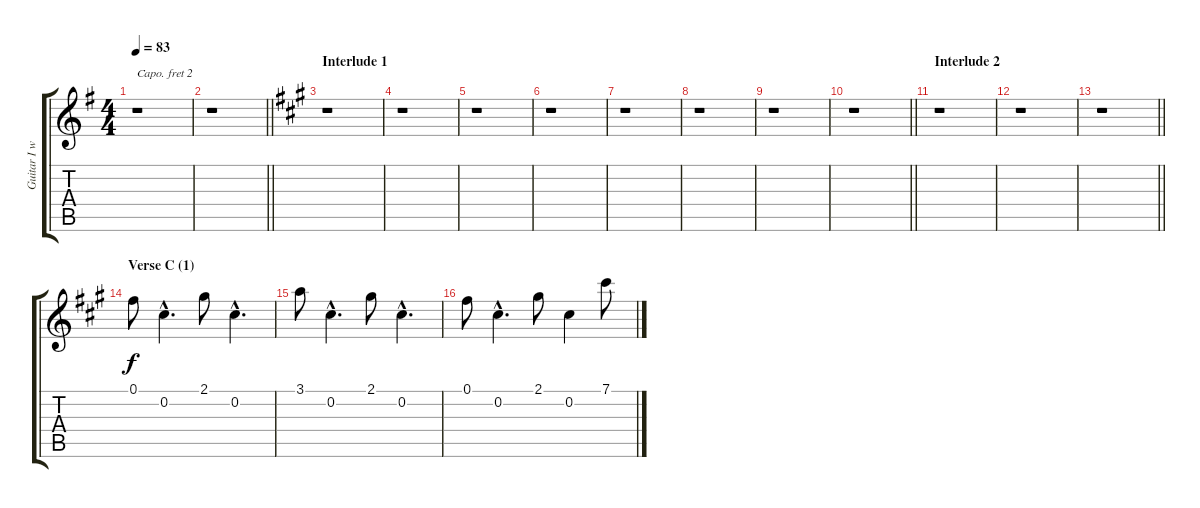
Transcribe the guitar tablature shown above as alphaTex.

\track ("Guitar I w/Capo" "Guitar I w") {instrument distortionguitar}
\staff {score tabs}
\capo 2
\tuning (E4 B3 G3 D3 A2 E2) {hide}
\ts (4 4)
\tempo 83
\clef g2
\ks eminor
r.1{dy f} |
\barLineRight lightlight
r.1 |
\section ("" "Interlude 1")
\ks f#minor
r.1 |
r.1 |
r.1 |
r.1 |
r.1 |
r.1 |
r.1 |
\barLineRight lightlight
r.1 |
\section ("" "Interlude 2")
r.1 |
r.1 |
\barLineRight lightlight
r.1 |
\section ("" "Verse C (1)")
0.1.8 0.2{hac}.4{d} 2.1.8 0.2{hac}.4{d} |
3.1.8 0.2{hac}.4{d} 2.1.8 0.2{hac}.4{d} |
0.1.8 0.2{hac}.4{d} 2.1.8 0.2.4 7.1.8
